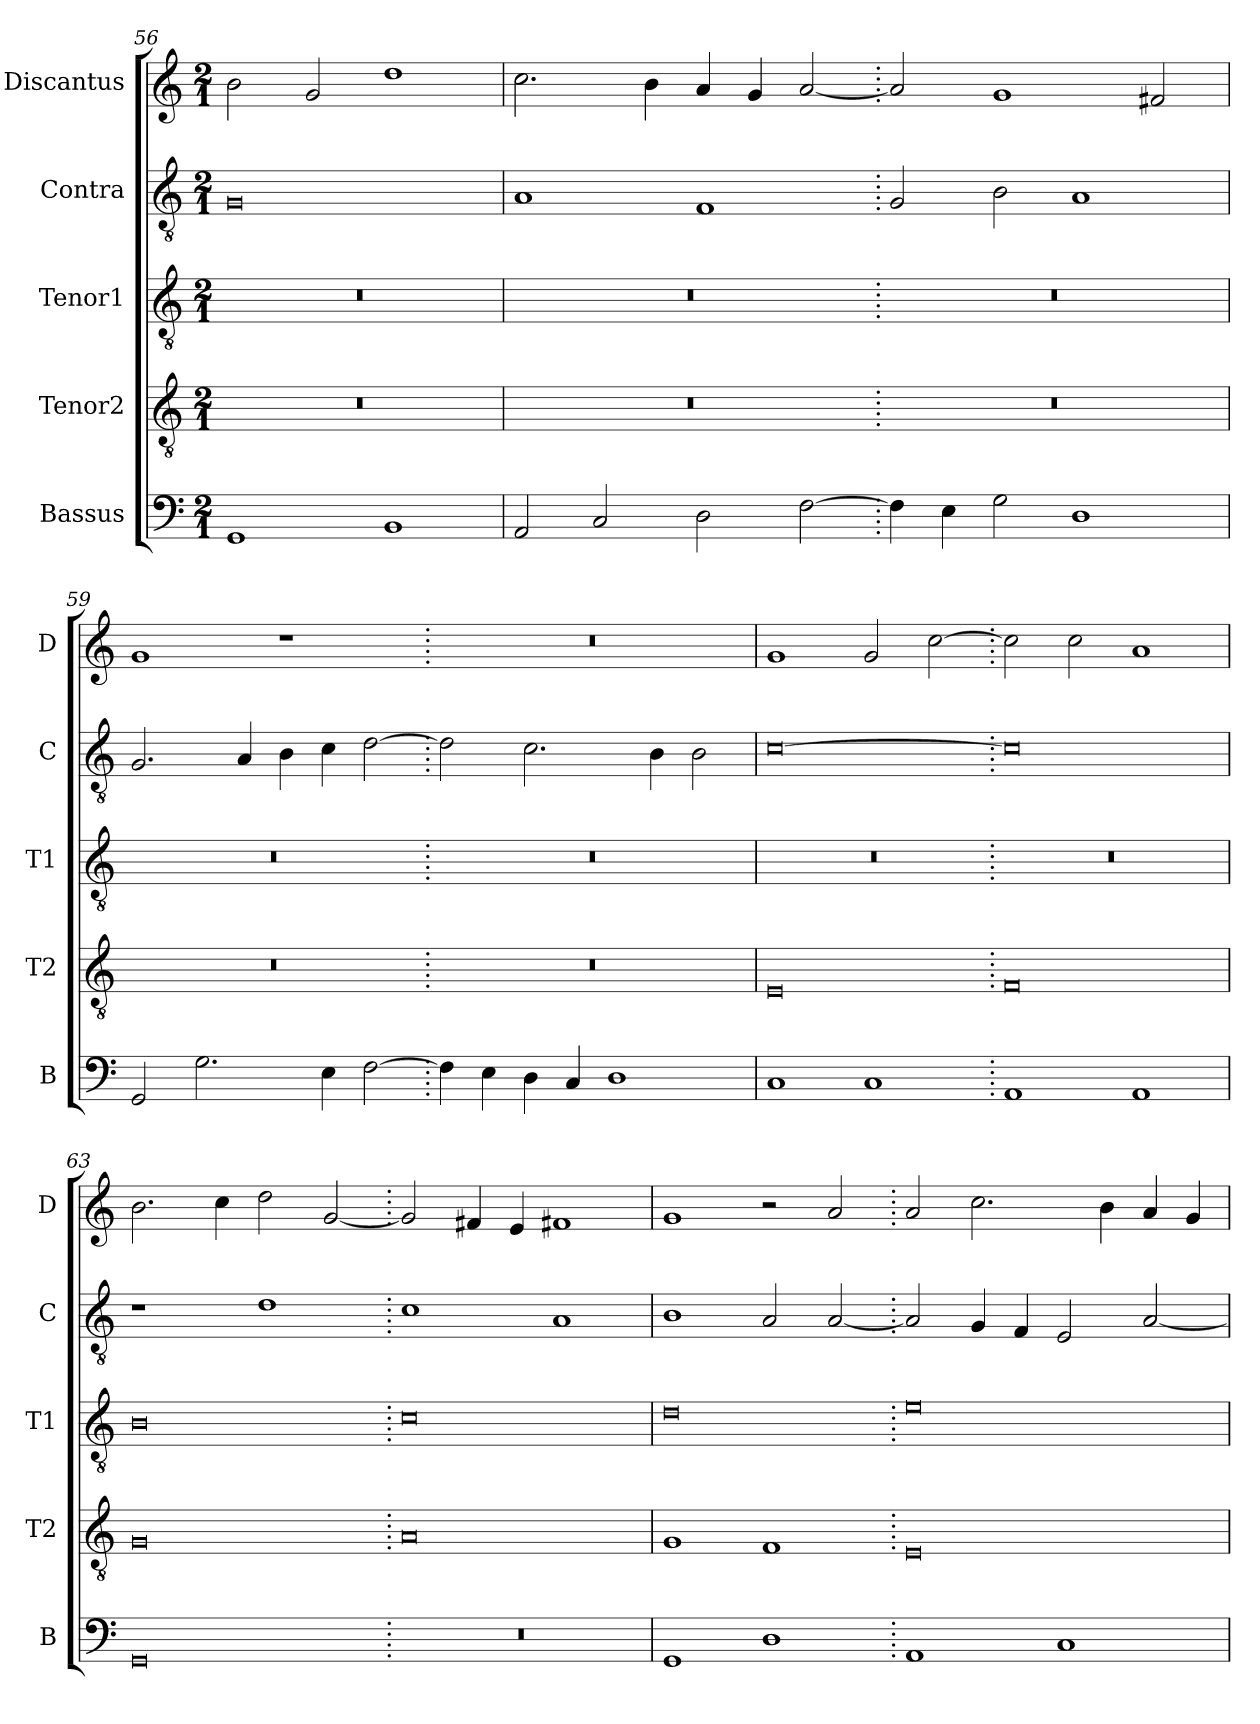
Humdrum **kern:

**kern	**kern	**kern	**kern	**kern
*part5	*part4	*part3	*part2	*part1
*staff5	*staff4	*staff3	*staff2	*staff1
*I"Bassus	*I"Tenor2	*I"Tenor1	*I"Contra	*I"Discantus
*I'B	*I'T2	*I'T1	*I'C	*I'D
*clefF4	*clefGv2	*clefGv2	*clefGv2	*clefG2
*k[]	*k[]	*k[]	*k[]	*k[]
*M2/1	*M2/1	*M2/1	*M2/1	*M2/1
=56	=56	=56	=56	=56
1GG	0r	0r	0G	2b\
.	.	.	.	2g/
1BB	.	.	.	1dd
=57	=57	=57	=57	=57
2AA/	0r	0r	1A	2.cc\
2C/	.	.	.	.
.	.	.	.	4b\
2D\	.	.	1F	4a/
.	.	.	.	4g/
[2F\	.	.	.	[2a/
=58.	=58.	=58.	=58.	=58.
4F\]	0r	0r	2G/	2a/]
4E\	.	.	.	.
2G\	.	.	2B\	1g
1D	.	.	1A	.
.	.	.	.	2f#X/
=59	=59	=59	=59	=59
2GG/	0r	0r	2.G/	1g
2.G\	.	.	.	.
.	.	.	4A/	.
.	.	.	4B\	1r
4E\	.	.	4c\	.
[2F\	.	.	[2d\	.
=60.	=60.	=60.	=60.	=60.
4F\]	0r	0r	2d\]	0r
4E\	.	.	.	.
4D\	.	.	2.c\	.
4C/	.	.	.	.
1D	.	.	.	.
.	.	.	4B\	.
.	.	.	2B\	.
=61	=61	=61	=61	=61
1C	0E	0r	[0c	1g
1C	.	.	.	2g/
.	.	.	.	[2cc\
=62.	=62.	=62.	=62.	=62.
1AA	0F	0r	0c]	2cc\]
.	.	.	.	2cc\
1AA	.	.	.	1a
=63	=63	=63	=63	=63
0GG	0G	0B	1r	2.b\
.	.	.	.	4cc\
.	.	.	1d	2dd\
.	.	.	.	[2g/
=64.	=64.	=64.	=64.	=64.
0r	0A	0c	1c	2g/]
.	.	.	.	4f#X/
.	.	.	.	4e/
.	.	.	1A	1f#X
=65	=65	=65	=65	=65
1GG	1G	0d	1B	1g
1D	1F	.	2A/	2r
.	.	.	[2A/	2a/
=66.	=66.	=66.	=66.	=66.
1AA	0E	0e	2A/]	2a/
.	.	.	4G/	2.cc\
.	.	.	4F/	.
1C	.	.	2E/	.
.	.	.	.	4b\
.	.	.	[2A/	4a/
.	.	.	.	4g/
=	=	=	=	=
*-	*-	*-	*-	*-
